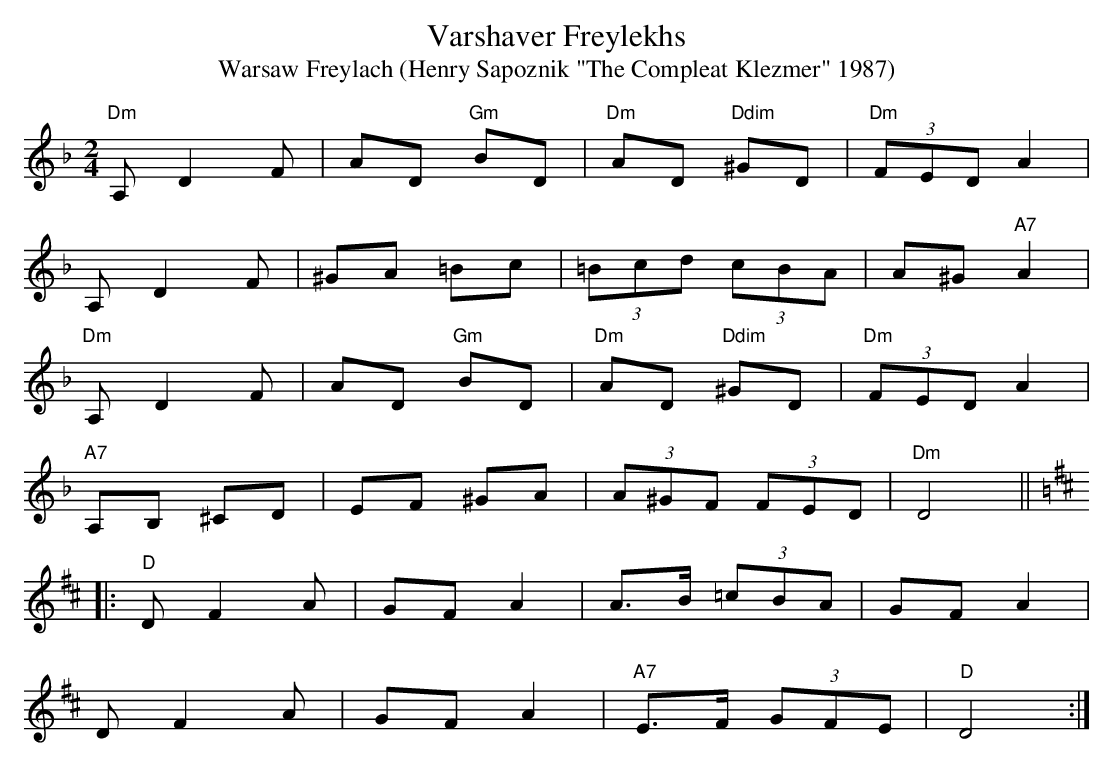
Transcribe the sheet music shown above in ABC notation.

X:1
T: Varshaver Freylekhs
T: Warsaw Freylach (Henry Sapoznik "The Compleat Klezmer" 1987)
M: 2/4
L: 1/8
K: Dm
 "Dm"A, D2 F | AD "Gm"BD | "Dm"AD "Ddim"^GD | "Dm"(3FED A2 |
 A,D2F | ^GA =Bc | (3=Bcd (3cBA | A^G "A7"A2 |
 "Dm"A, D2 F | AD "Gm"BD | "Dm"AD "Ddim"^GD | "Dm"(3FED A2 |
 "A7"A,B, ^CD | EF ^GA | (3A^GF (3FED | "Dm"D4 ||
K:D
|: "D"D F2 A | GF A2 | A>B (3=cBA | GF A2 |
 D F2 A | GF A2 | "A7"E>F (3GFE | "D"D4 :|
